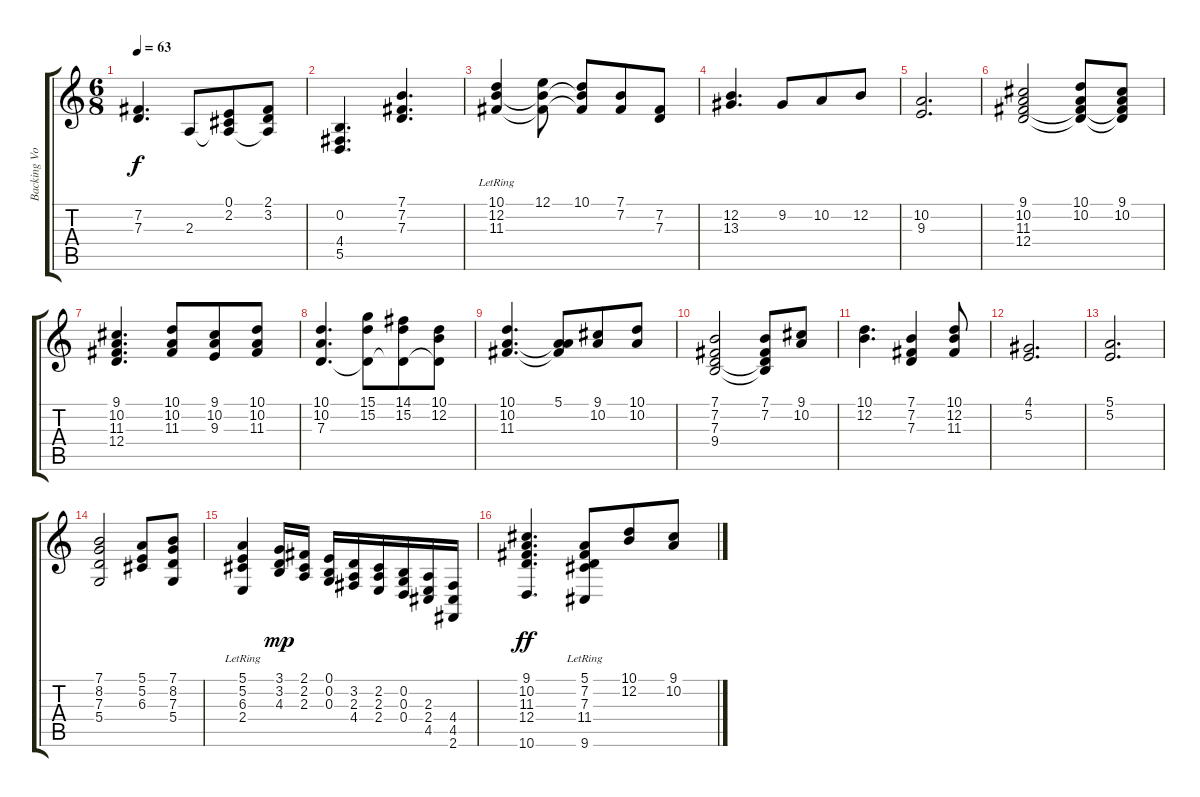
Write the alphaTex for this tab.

\track ("Backing Vocals" "Backing Vo") {instrument choiraahs}
\staff {score tabs}
\tuning (E4 B3 G3 D3 A2 E2) {hide}
\ts (6 8)
\tempo 63
\clef g2
\ks c
(7.2 7.3).4{d dy f} 2.3.8 (0.1 2.2 2.3{t}).8 (2.1 3.2 2.3{t}).8 |
(0.2 4.4 5.5).4{d} (7.1 7.2 7.3).4{d} |
(10.1 12.2{lr} 11.3{lr}).4 (12.1 12.2{t} 11.3{t}).8 (10.1 12.2{t} 11.3{t}).8 (7.1 7.2).8 (7.2 7.3).8 |
(12.2 13.3).4{d} 9.2.8 10.2.8 12.2.8 |
(10.2 9.3).2{d} |
(9.1 10.2 11.3 12.4).2 (10.1 10.2 11.3{t} 12.4{t}).8 (9.1 10.2 11.3{t} 12.4{t}).8 |
(9.1 10.2 11.3 12.4).4{d} (10.1 10.2 11.3).8 (9.1 10.2 9.3).8 (10.1 10.2 11.3).8 |
(10.1 10.2 7.3).4{d} (15.1 15.2 7.3{t}).8 (14.1 15.2 7.3{t}).8 (10.1 12.2 7.3{t}).8 |
(10.1 10.2 11.3).4{d} (5.1 10.2{t} 11.3{t}).8 (9.1 10.2).8 (10.1 10.2).8 |
(7.1 7.2 7.3 9.4).2 (7.1 7.2 7.3{t} 9.4{t}).8 (9.1 10.2).8 |
(10.1 12.2).4{d} (7.1 7.2 7.3).4 (10.1 12.2 11.3).8 |
(4.1 5.2).2{d} |
(5.1 5.2).2{d} |
(7.1 8.2 7.3 5.4).2{volume 12} (5.1 5.2 6.3).8 (7.1 8.2 7.3 5.4).8 |
(5.1 5.2 6.3 2.4{lr}).4 (3.1 3.2 4.3).16{dy mp} (2.1 2.2 2.3).16 (0.1 0.2 0.3).16 (3.2 2.3 4.4).16 (2.2 2.3 2.4).16 (0.2 0.3 0.4).16 (2.3 2.4 4.5).16 (4.4 4.5 2.6).16 |
(9.1 10.2 11.3 12.4 10.6).4{d dy ff} (5.1 7.2 7.3 11.4{lr} 9.6{lr}).8 (10.1 12.2).8 (9.1 10.2).8
